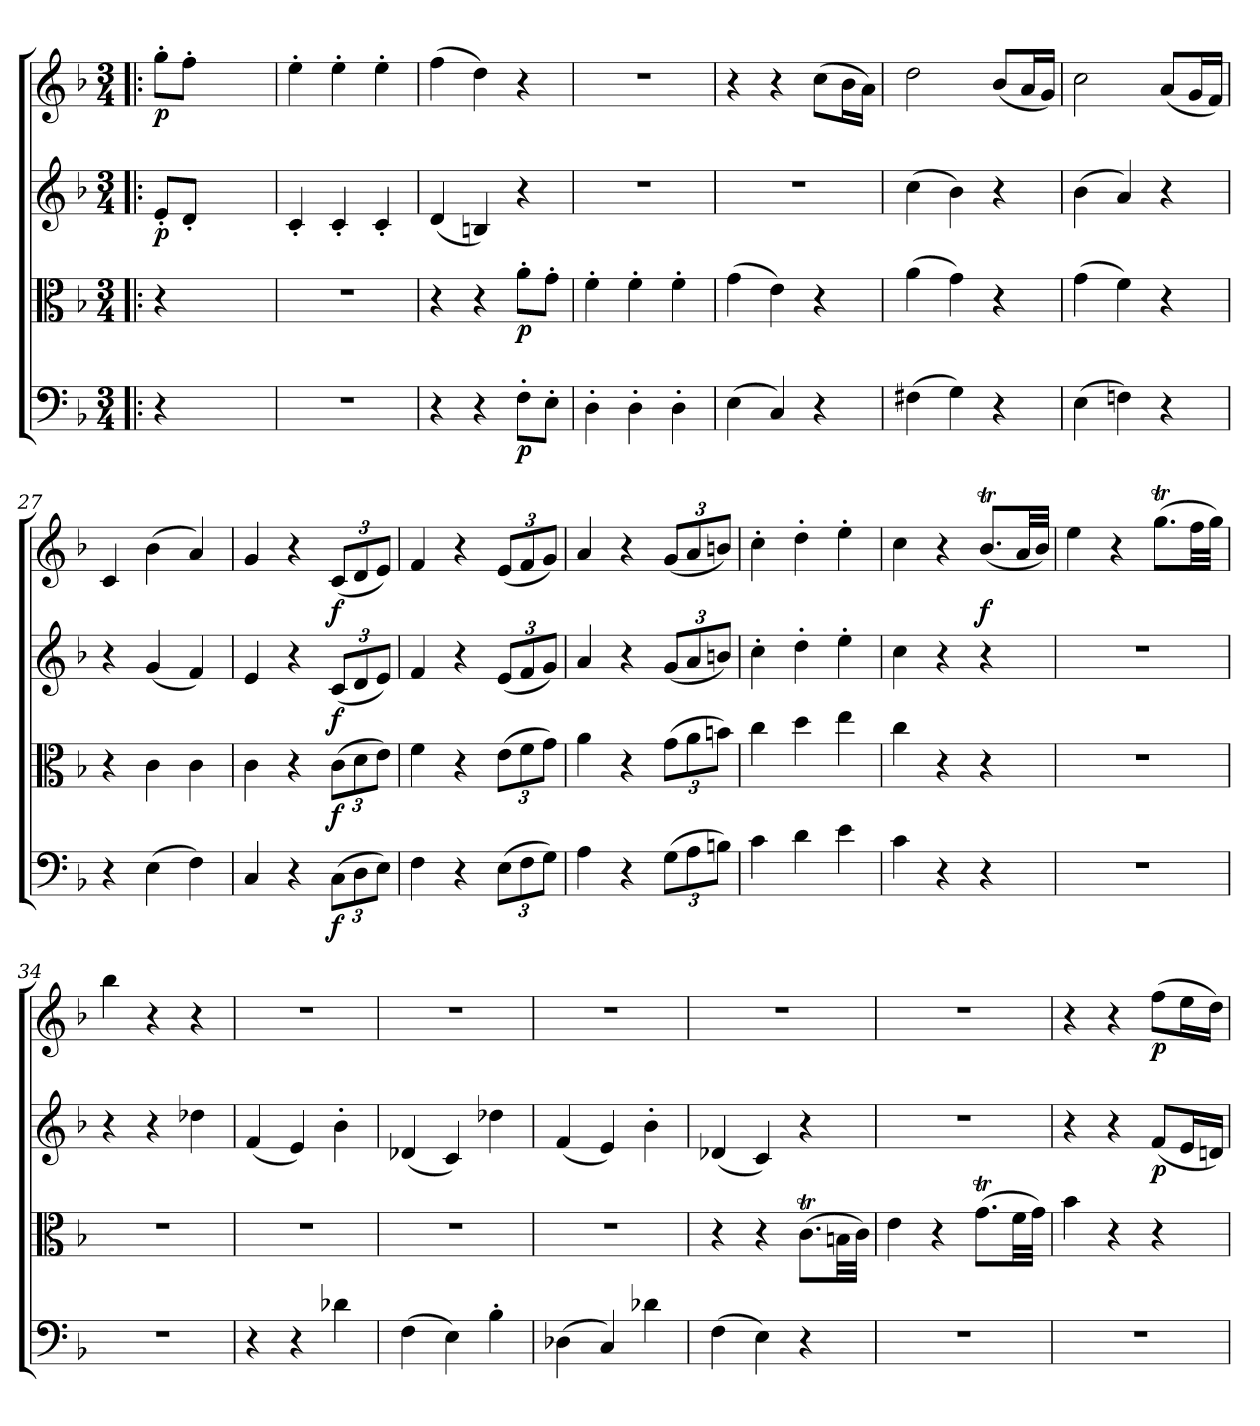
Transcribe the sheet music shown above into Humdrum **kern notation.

**kern	**dynam	**kern	**dynam	**kern	**dynam	**kern	**dynam
*part4	*part4	*part3	*part3	*part2	*part2	*part1	*part1
*staff4	*staff4	*staff3	*staff3	*staff2	*staff2	*staff1	*staff1
*clefF4	*	*clefC3	*	*clefG2	*	*clefG2	*
*k[b-]	*	*k[b-]	*	*k[b-]	*	*k[b-]	*
*F:	*	*F:	*	*F:	*	*F:	*
*M3/4	*	*M3/4	*	*M3/4	*	*M3/4	*
=!|:	=!|:	=!|:	=!|:	=!|:	=!|:	=!|:	=!|:
4r	.	4r	.	8e'/L	p	8gg'\L	p
.	.	.	.	8d'/J	.	8ff'\J	.
2ryy	.	2ryy	.	2ryy	.	2ryy	.
=21	=21	=21	=21	=21	=21	=21	=21
2.r	.	2.r	.	4c'/	.	4ee'\	.
.	.	.	.	4c'/	.	4ee'\	.
.	.	.	.	4c'/	.	4ee'\	.
=22	=22	=22	=22	=22	=22	=22	=22
4r	.	4r	.	(4d/	.	(4ff\	.
4r	.	4r	.	4Bn/)	.	4dd\)	.
8F'\L	p	8a'\L	p	4r	.	4r	.
8E'\J	.	8g'\J	.	.	.	.	.
=23	=23	=23	=23	=23	=23	=23	=23
4D'\	.	4f'\	.	2.r	.	2.r	.
4D'\	.	4f'\	.	.	.	.	.
4D'\	.	4f'\	.	.	.	.	.
=24	=24	=24	=24	=24	=24	=24	=24
(4E\	.	(4g\	.	2.r	.	4r	.
4C/)	.	4e\)	.	.	.	4r	.
4r	.	4r	.	.	.	(8cc\L	.
.	.	.	.	.	.	16b-\L	.
.	.	.	.	.	.	16a\JJ)	.
=25	=25	=25	=25	=25	=25	=25	=25
(4F#X\	.	(4a\	.	(4cc\	.	2dd\	.
4G\)	.	4g\)	.	4b-\)	.	.	.
4r	.	4r	.	4r	.	(8b-/L	.
.	.	.	.	.	.	16a/L	.
.	.	.	.	.	.	16g/JJ)	.
=26	=26	=26	=26	=26	=26	=26	=26
(4E\	.	(4g\	.	(4b-\	.	2cc\	.
4Fn\)	.	4f\)	.	4a/)	.	.	.
4r	.	4r	.	4r	.	(8a/L	.
.	.	.	.	.	.	16g/L	.
.	.	.	.	.	.	16f/JJ)	.
=27	=27	=27	=27	=27	=27	=27	=27
4r	.	4r	.	4r	.	4c/	.
(4E\	.	4c\	.	(4g/	.	(4b-\	.
4F\)	.	4c\	.	4f/)	.	4a/)	.
=28	=28	=28	=28	=28	=28	=28	=28
4C/	.	4c\	.	4e/	.	4g/	.
4r	.	4r	.	4r	.	4r	.
(12C\L	f	(12c\L	f	(12c/L	f	(12c/L	f
12D\	.	12d\	.	12d/	.	12d/	.
12E\J)	.	12e\J)	.	12e/J)	.	12e/J)	.
=29	=29	=29	=29	=29	=29	=29	=29
4F\	.	4f\	.	4f/	.	4f/	.
4r	.	4r	.	4r	.	4r	.
(12E\L	.	(12e\L	.	(12e/L	.	(12e/L	.
12F\	.	12f\	.	12f/	.	12f/	.
12G\J)	.	12g\J)	.	12g/J)	.	12g/J)	.
=30	=30	=30	=30	=30	=30	=30	=30
4A\	.	4a\	.	4a/	.	4a/	.
4r	.	4r	.	4r	.	4r	.
(12G\L	.	(12g\L	.	(12g/L	.	(12g/L	.
12A\	.	12a\	.	12a/	.	12a/	.
12Bn\J)	.	12bn\J)	.	12bn/J)	.	12bn/J)	.
=31	=31	=31	=31	=31	=31	=31	=31
4c\	.	4cc\	.	4cc'\	.	4cc'\	.
4d\	.	4dd\	.	4dd'\	.	4dd'\	.
4e\	.	4ee\	.	4ee'\	.	4ee'\	.
=32	=32	=32	=32	=32	=32	=32	=32
4c\	.	4cc\	.	4cc\	.	4cc\	.
4r	.	4r	.	4r	.	4r	.
4r	.	4r	.	4r	.	(8.b-T/L	f
.	.	.	.	.	.	32a/LL	.
.	.	.	.	.	.	32b-/JJJ)	.
=33	=33	=33	=33	=33	=33	=33	=33
2.r	.	2.r	.	2.r	.	4ee\	.
.	.	.	.	.	.	4r	.
.	.	.	.	.	.	(8.ggT\L	.
.	.	.	.	.	.	32ff\LL	.
.	.	.	.	.	.	32gg\JJJ)	.
=34	=34	=34	=34	=34	=34	=34	=34
2.r	.	2.r	.	4r	.	4bb-\	.
.	.	.	.	4r	.	4r	.
.	.	.	.	4dd-X\	.	4r	.
=35	=35	=35	=35	=35	=35	=35	=35
4r	.	2.r	.	(4f/	.	2.r	.
4r	.	.	.	4e/)	.	.	.
4d-X\	.	.	.	4b-'\	.	.	.
=36	=36	=36	=36	=36	=36	=36	=36
(4F\	.	2.r	.	(4d-X/	.	2.r	.
4E\)	.	.	.	4c/)	.	.	.
4B-'\	.	.	.	4dd-X\	.	.	.
=37	=37	=37	=37	=37	=37	=37	=37
(4D-X\	.	2.r	.	(4f/	.	2.r	.
4C/)	.	.	.	4e/)	.	.	.
4d-X\	.	.	.	4b-'\	.	.	.
=38	=38	=38	=38	=38	=38	=38	=38
(4F\	.	4r	.	(4d-X/	.	2.r	.
4E\)	.	4r	.	4c/)	.	.	.
4r	.	(8.cT\L	.	4r	.	.	.
.	.	32Bn\LL	.	.	.	.	.
.	.	32c\JJJ)	.	.	.	.	.
=39	=39	=39	=39	=39	=39	=39	=39
2.r	.	4e\	.	2.r	.	2.r	.
.	.	4r	.	.	.	.	.
.	.	(8.gT\L	.	.	.	.	.
.	.	32f\LL	.	.	.	.	.
.	.	32g\JJJ)	.	.	.	.	.
=40	=40	=40	=40	=40	=40	=40	=40
2.r	.	4b-\	.	4r	.	4r	.
.	.	4r	.	4r	.	4r	.
.	.	4r	.	(8f/L	p	(8ff\L	p
.	.	.	.	16e/L	.	16ee\L	.
.	.	.	.	16dn/JJ)	.	16dd\JJ)	.
=	=	=	=	=	=	=	=
*-	*-	*-	*-	*-	*-	*-	*-
